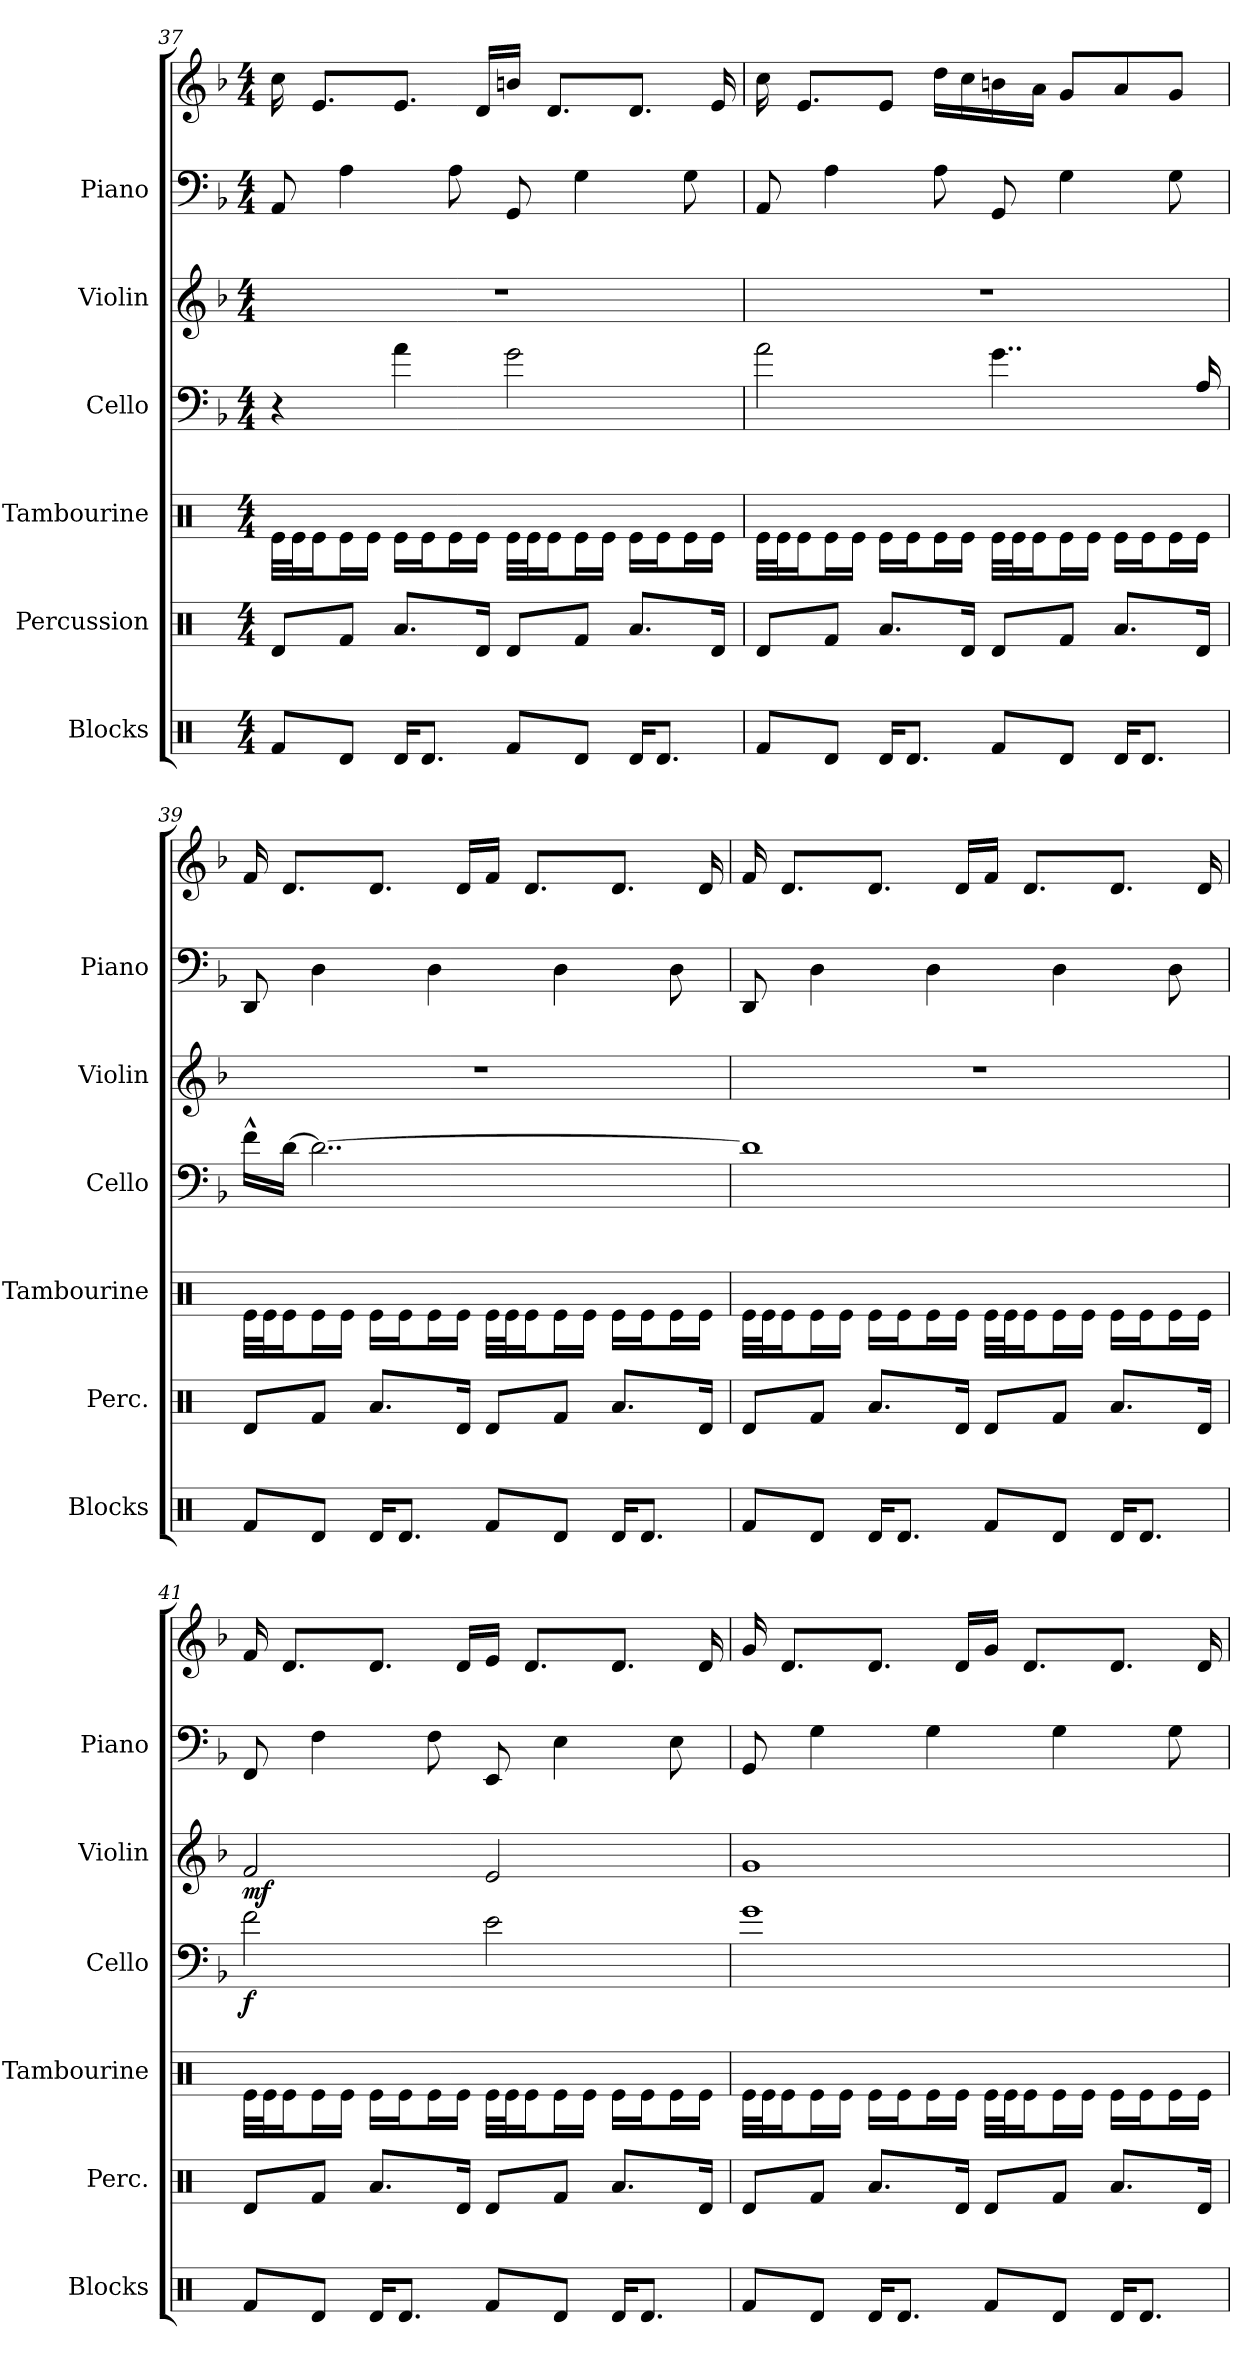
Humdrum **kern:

**kern	**kern	**kern	**kern	**dynam	**kern	**dynam	**kern	**kern
*part6	*part5	*part4	*part3	*part3	*part2	*part2	*part1	*part1
*staff7	*staff6	*staff5	*staff4	*staff4	*staff3	*staff3	*staff2	*staff1
*I"Blocks	*I"Percussion	*I"Tambourine	*I"Cello	*	*I"Violin	*	*I"Piano	*
*I'Blocks	*I'Perc.	*I'Tambourine	*I'Cello	*	*I'Violin	*	*I'Piano	*
*clefX	*clefX	*clefX	*clefF4	*	*clefG2	*	*clefF4	*clefG2
*	*	*	*ITrd7c12	*	*	*	*	*
*k[]	*k[]	*k[]	*k[b-]	*	*k[b-]	*	*k[b-]	*k[b-]
*M4/4	*M4/4	*M4/4	*M4/4	*	*M4/4	*	*M4/4	*M4/4
=37	=37	=37	=37	=37	=37	=37	=37	=37
8Rf/L	8Rd/L	32Re\LLL	4r	.	1r	.	8AA/	16cc\
.	.	32Re\J	.	.	.	.	.	.
.	.	16Re\J	.	.	.	.	.	8.e/L
8Rd/J	8Rf/J	16Re\L	.	.	.	.	4A\	.
.	.	16Re\JJ	.	.	.	.	.	.
16Rd/KL	8.Ra/L	16Re\LL	4A\	.	.	.	.	8.e/J
8.Rd/J	.	16Re\J	.	.	.	.	.	.
.	.	16Re\L	.	.	.	.	8A\	.
.	16Rd\Jk	16Re\JJ	.	.	.	.	.	16d/LL
8Rf/L	8Rd/L	32Re\LLL	2G\	.	.	.	8GG/	16bn/JJ
.	.	32Re\J	.	.	.	.	.	.
.	.	16Re\J	.	.	.	.	.	8.d/L
8Rd/J	8Rf/J	16Re\L	.	.	.	.	4G\	.
.	.	16Re\JJ	.	.	.	.	.	.
16Rd/KL	8.Ra/L	16Re\LL	.	.	.	.	.	8.d/J
8.Rd/J	.	16Re\J	.	.	.	.	.	.
.	.	16Re\L	.	.	.	.	8G\	.
.	16Rd\Jk	16Re\JJ	.	.	.	.	.	16e/
=38	=38	=38	=38	=38	=38	=38	=38	=38
8Rf/L	8Rd/L	32Re\LLL	2A\	.	1r	.	8AA/	16cc\
.	.	32Re\J	.	.	.	.	.	.
.	.	16Re\J	.	.	.	.	.	8.e/L
8Rd/J	8Rf/J	16Re\L	.	.	.	.	4A\	.
.	.	16Re\JJ	.	.	.	.	.	.
16Rd/KL	8.Ra/L	16Re\LL	.	.	.	.	.	8e/J
8.Rd/J	.	16Re\J	.	.	.	.	.	.
.	.	16Re\L	.	.	.	.	8A\	16dd\LL
.	16Rd\Jk	16Re\JJ	.	.	.	.	.	16cc\
8Rf/L	8Rd/L	32Re\LLL	4..G\	.	.	.	8GG/	16bn\
.	.	32Re\J	.	.	.	.	.	.
.	.	16Re\J	.	.	.	.	.	16a\JJ
8Rd/J	8Rf/J	16Re\L	.	.	.	.	4G\	8g/L
.	.	16Re\JJ	.	.	.	.	.	.
16Rd/KL	8.Ra/L	16Re\LL	.	.	.	.	.	8a/
8.Rd/J	.	16Re\J	.	.	.	.	.	.
.	.	16Re\L	.	.	.	.	8G\	8g/J
.	16Rd\Jk	16Re\JJ	16AA/	.	.	.	.	.
=39	=39	=39	=39	=39	=39	=39	=39	=39
8Rf/L	8Rd/L	32Re\LLL	16F^^\LL	.	1r	.	8DD/	16f/
.	.	32Re\J	.	.	.	.	.	.
.	.	16Re\J	[16D\JJ	.	.	.	.	8.d/L
8Rd/J	8Rf/J	16Re\L	2..D\_	.	.	.	4D\	.
.	.	16Re\JJ	.	.	.	.	.	.
16Rd/KL	8.Ra/L	16Re\LL	.	.	.	.	.	8.d/J
8.Rd/J	.	16Re\J	.	.	.	.	.	.
.	.	16Re\L	.	.	.	.	4D\	.
.	16Rd\Jk	16Re\JJ	.	.	.	.	.	16d/LL
8Rf/L	8Rd/L	32Re\LLL	.	.	.	.	.	16f/JJ
.	.	32Re\J	.	.	.	.	.	.
.	.	16Re\J	.	.	.	.	.	8.d/L
8Rd/J	8Rf/J	16Re\L	.	.	.	.	4D\	.
.	.	16Re\JJ	.	.	.	.	.	.
16Rd/KL	8.Ra/L	16Re\LL	.	.	.	.	.	8.d/J
8.Rd/J	.	16Re\J	.	.	.	.	.	.
.	.	16Re\L	.	.	.	.	8D\	.
.	16Rd\Jk	16Re\JJ	.	.	.	.	.	16d/
!!LO:LB:g=z
=40	=40	=40	=40	=40	=40	=40	=40	=40
8Rf/L	8Rd/L	32Re\LLL	1D]	.	1r	.	8DD/	16f/
.	.	32Re\J	.	.	.	.	.	.
.	.	16Re\J	.	.	.	.	.	8.d/L
8Rd/J	8Rf/J	16Re\L	.	.	.	.	4D\	.
.	.	16Re\JJ	.	.	.	.	.	.
16Rd/KL	8.Ra/L	16Re\LL	.	.	.	.	.	8.d/J
8.Rd/J	.	16Re\J	.	.	.	.	.	.
.	.	16Re\L	.	.	.	.	4D\	.
.	16Rd\Jk	16Re\JJ	.	.	.	.	.	16d/LL
8Rf/L	8Rd/L	32Re\LLL	.	.	.	.	.	16f/JJ
.	.	32Re\J	.	.	.	.	.	.
.	.	16Re\J	.	.	.	.	.	8.d/L
8Rd/J	8Rf/J	16Re\L	.	.	.	.	4D\	.
.	.	16Re\JJ	.	.	.	.	.	.
16Rd/KL	8.Ra/L	16Re\LL	.	.	.	.	.	8.d/J
8.Rd/J	.	16Re\J	.	.	.	.	.	.
.	.	16Re\L	.	.	.	.	8D\	.
.	16Rd\Jk	16Re\JJ	.	.	.	.	.	16d/
=41	=41	=41	=41	=41	=41	=41	=41	=41
!	!	!	!	!LO:DY:b	!	!LO:DY:b	!	!
8Rf/L	8Rd/L	32Re\LLL	2F\	f	2f/	mf	8FF/	16f/
.	.	32Re\J	.	.	.	.	.	.
.	.	16Re\J	.	.	.	.	.	8.d/L
8Rd/J	8Rf/J	16Re\L	.	.	.	.	4F\	.
.	.	16Re\JJ	.	.	.	.	.	.
16Rd/KL	8.Ra/L	16Re\LL	.	.	.	.	.	8.d/J
8.Rd/J	.	16Re\J	.	.	.	.	.	.
.	.	16Re\L	.	.	.	.	8F\	.
.	16Rd\Jk	16Re\JJ	.	.	.	.	.	16d/LL
8Rf/L	8Rd/L	32Re\LLL	2E\	.	2e/	.	8EE/	16e/JJ
.	.	32Re\J	.	.	.	.	.	.
.	.	16Re\J	.	.	.	.	.	8.d/L
8Rd/J	8Rf/J	16Re\L	.	.	.	.	4E\	.
.	.	16Re\JJ	.	.	.	.	.	.
16Rd/KL	8.Ra/L	16Re\LL	.	.	.	.	.	8.d/J
8.Rd/J	.	16Re\J	.	.	.	.	.	.
.	.	16Re\L	.	.	.	.	8E\	.
.	16Rd\Jk	16Re\JJ	.	.	.	.	.	16d/
=42	=42	=42	=42	=42	=42	=42	=42	=42
8Rf/L	8Rd/L	32Re\LLL	1G	.	1g	.	8GG/	16g/
.	.	32Re\J	.	.	.	.	.	.
.	.	16Re\J	.	.	.	.	.	8.d/L
8Rd/J	8Rf/J	16Re\L	.	.	.	.	4G\	.
.	.	16Re\JJ	.	.	.	.	.	.
16Rd/KL	8.Ra/L	16Re\LL	.	.	.	.	.	8.d/J
8.Rd/J	.	16Re\J	.	.	.	.	.	.
.	.	16Re\L	.	.	.	.	4G\	.
.	16Rd\Jk	16Re\JJ	.	.	.	.	.	16d/LL
8Rf/L	8Rd/L	32Re\LLL	.	.	.	.	.	16g/JJ
.	.	32Re\J	.	.	.	.	.	.
.	.	16Re\J	.	.	.	.	.	8.d/L
8Rd/J	8Rf/J	16Re\L	.	.	.	.	4G\	.
.	.	16Re\JJ	.	.	.	.	.	.
16Rd/KL	8.Ra/L	16Re\LL	.	.	.	.	.	8.d/J
8.Rd/J	.	16Re\J	.	.	.	.	.	.
.	.	16Re\L	.	.	.	.	8G\	.
.	16Rd\Jk	16Re\JJ	.	.	.	.	.	16d/
=	=	=	=	=	=	=	=	=
*-	*-	*-	*-	*-	*-	*-	*-	*-
